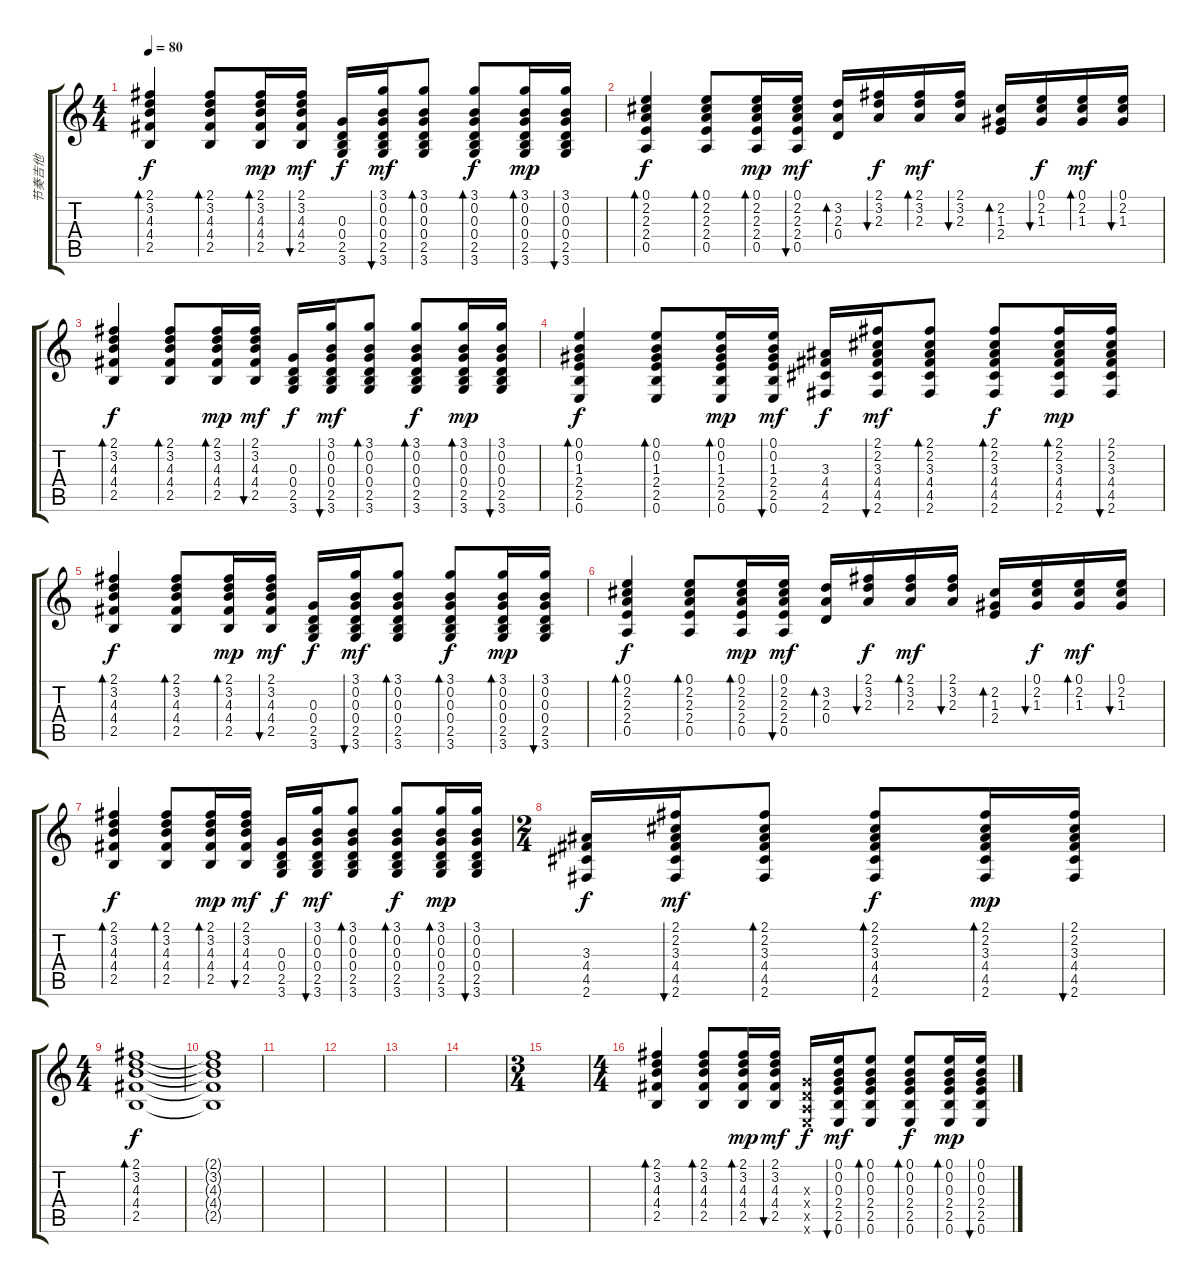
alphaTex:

\track ("节奏吉他" "节奏吉他") {instrument overdrivenguitar}
\staff {score tabs}
\tuning (E4 B3 G3 D3 A2 E2) {hide}
\ts (4 4)
\tempo 80
\clef g2
\ks c
(2.1 3.2 4.3 4.4 2.5).4{bd 60 dy f} (2.1 3.2 4.3 4.4 2.5).8{bd 30} (2.1 3.2 4.3 4.4 2.5).16{bd 30 dy mp} (2.1 3.2 4.3 4.4 2.5).16{bu 30 dy mf} (0.3 0.4 2.5 3.6).16{dy f} (3.1 0.2 0.3 0.4 2.5 3.6).16{bu 30 dy mf} (3.1 0.2 0.3 0.4 2.5 3.6).8{bd 30} (3.1 0.2 0.3 0.4 2.5 3.6).8{bd 30 dy f} (3.1 0.2 0.3 0.4 2.5 3.6).16{bd 30 dy mp} (3.1 0.2 0.3 0.4 2.5 3.6).16{bu 30} |
(0.1 2.2 2.3 2.4 0.5).4{bd 60 dy f} (0.1 2.2 2.3 2.4 0.5).8{bd 30} (0.1 2.2 2.3 2.4 0.5).16{bd 30 dy mp} (0.1 2.2 2.3 2.4 0.5).16{bu 30 dy mf} (3.2 2.3 0.4).16{bd 30} (2.1 3.2 2.3).16{bu 30 dy f} (2.1 3.2 2.3).16{bd 30 dy mf} (2.1 3.2 2.3).16{bu 30} (2.2 1.3 2.4).16{bd 30} (0.1 2.2 1.3).16{bu 30 dy f} (0.1 2.2 1.3).16{bd 30 dy mf} (0.1 2.2 1.3).16{bu 30} |
(2.1 3.2 4.3 4.4 2.5).4{bd 60 dy f} (2.1 3.2 4.3 4.4 2.5).8{bd 30} (2.1 3.2 4.3 4.4 2.5).16{bd 30 dy mp} (2.1 3.2 4.3 4.4 2.5).16{bu 30 dy mf} (0.3 0.4 2.5 3.6).16{dy f} (3.1 0.2 0.3 0.4 2.5 3.6).16{bu 30 dy mf} (3.1 0.2 0.3 0.4 2.5 3.6).8{bd 30} (3.1 0.2 0.3 0.4 2.5 3.6).8{bd 30 dy f} (3.1 0.2 0.3 0.4 2.5 3.6).16{bd 30 dy mp} (3.1 0.2 0.3 0.4 2.5 3.6).16{bu 30} |
(0.1 0.2 1.3 2.4 2.5 0.6).4{bd 60 dy f} (0.1 0.2 1.3 2.4 2.5 0.6).8{bd 30} (0.1 0.2 1.3 2.4 2.5 0.6).16{bd 30 dy mp} (0.1 0.2 1.3 2.4 2.5 0.6).16{bu 30 dy mf} (3.3 4.4 4.5 2.6).16{dy f} (2.1 2.2 3.3 4.4 4.5 2.6).16{bu 30 dy mf} (2.1 2.2 3.3 4.4 4.5 2.6).8{bd 30} (2.1 2.2 3.3 4.4 4.5 2.6).8{bd 30 dy f} (2.1 2.2 3.3 4.4 4.5 2.6).16{bd 30 dy mp} (2.1 2.2 3.3 4.4 4.5 2.6).16{bu 30} |
(2.1 3.2 4.3 4.4 2.5).4{bd 60 dy f} (2.1 3.2 4.3 4.4 2.5).8{bd 30} (2.1 3.2 4.3 4.4 2.5).16{bd 30 dy mp} (2.1 3.2 4.3 4.4 2.5).16{bu 30 dy mf} (0.3 0.4 2.5 3.6).16{dy f} (3.1 0.2 0.3 0.4 2.5 3.6).16{bu 30 dy mf} (3.1 0.2 0.3 0.4 2.5 3.6).8{bd 30} (3.1 0.2 0.3 0.4 2.5 3.6).8{bd 30 dy f} (3.1 0.2 0.3 0.4 2.5 3.6).16{bd 30 dy mp} (3.1 0.2 0.3 0.4 2.5 3.6).16{bu 30} |
(0.1 2.2 2.3 2.4 0.5).4{bd 60 dy f} (0.1 2.2 2.3 2.4 0.5).8{bd 30} (0.1 2.2 2.3 2.4 0.5).16{bd 30 dy mp} (0.1 2.2 2.3 2.4 0.5).16{bu 30 dy mf} (3.2 2.3 0.4).16{bd 30} (2.1 3.2 2.3).16{bu 30 dy f} (2.1 3.2 2.3).16{bd 30 dy mf} (2.1 3.2 2.3).16{bu 30} (2.2 1.3 2.4).16{bd 30} (0.1 2.2 1.3).16{bu 30 dy f} (0.1 2.2 1.3).16{bd 30 dy mf} (0.1 2.2 1.3).16{bu 30} |
(2.1 3.2 4.3 4.4 2.5).4{bd 60 dy f} (2.1 3.2 4.3 4.4 2.5).8{bd 30} (2.1 3.2 4.3 4.4 2.5).16{bd 30 dy mp} (2.1 3.2 4.3 4.4 2.5).16{bu 30 dy mf} (0.3 0.4 2.5 3.6).16{dy f} (3.1 0.2 0.3 0.4 2.5 3.6).16{bu 30 dy mf} (3.1 0.2 0.3 0.4 2.5 3.6).8{bd 30} (3.1 0.2 0.3 0.4 2.5 3.6).8{bd 30 dy f} (3.1 0.2 0.3 0.4 2.5 3.6).16{bd 30 dy mp} (3.1 0.2 0.3 0.4 2.5 3.6).16{bu 30} |
\ts (2 4)
(3.3 4.4 4.5 2.6).16{dy f} (2.1 2.2 3.3 4.4 4.5 2.6).16{bu 30 dy mf} (2.1 2.2 3.3 4.4 4.5 2.6).8{bd 30} (2.1 2.2 3.3 4.4 4.5 2.6).8{bd 30 dy f} (2.1 2.2 3.3 4.4 4.5 2.6).16{bd 30 dy mp} (2.1 2.2 3.3 4.4 4.5 2.6).16{bu 30} |
\ts (4 4)
(2.1 3.2 4.3 4.4 2.5).1{bd 60 dy f} |
(2.1{t} 3.2{t} 4.3{t} 4.4{t} 2.5{t}).1 |
|
|
|
|
\ts (3 4)
|
\ts (4 4)
(2.1 3.2 4.3 4.4 2.5).4{bd 60} (2.1 3.2 4.3 4.4 2.5).8{bd 30} (2.1 3.2 4.3 4.4 2.5).16{bd 30 dy mp} (2.1 3.2 4.3 4.4 2.5).16{bu 30 dy mf} (0.3{x} 0.4{x} 0.5{x} 0.6{x}).16{dy f} (0.1 0.2 0.3 2.4 2.5 0.6).16{bu 30 dy mf} (0.1 0.2 0.3 2.4 2.5 0.6).8{bd 30} (0.1 0.2 0.3 2.4 2.5 0.6).8{bd 30 dy f} (0.1 0.2 0.3 2.4 2.5 0.6).16{bd 30 dy mp} (0.1 0.2 0.3 2.4 2.5 0.6).16{bu 30}
